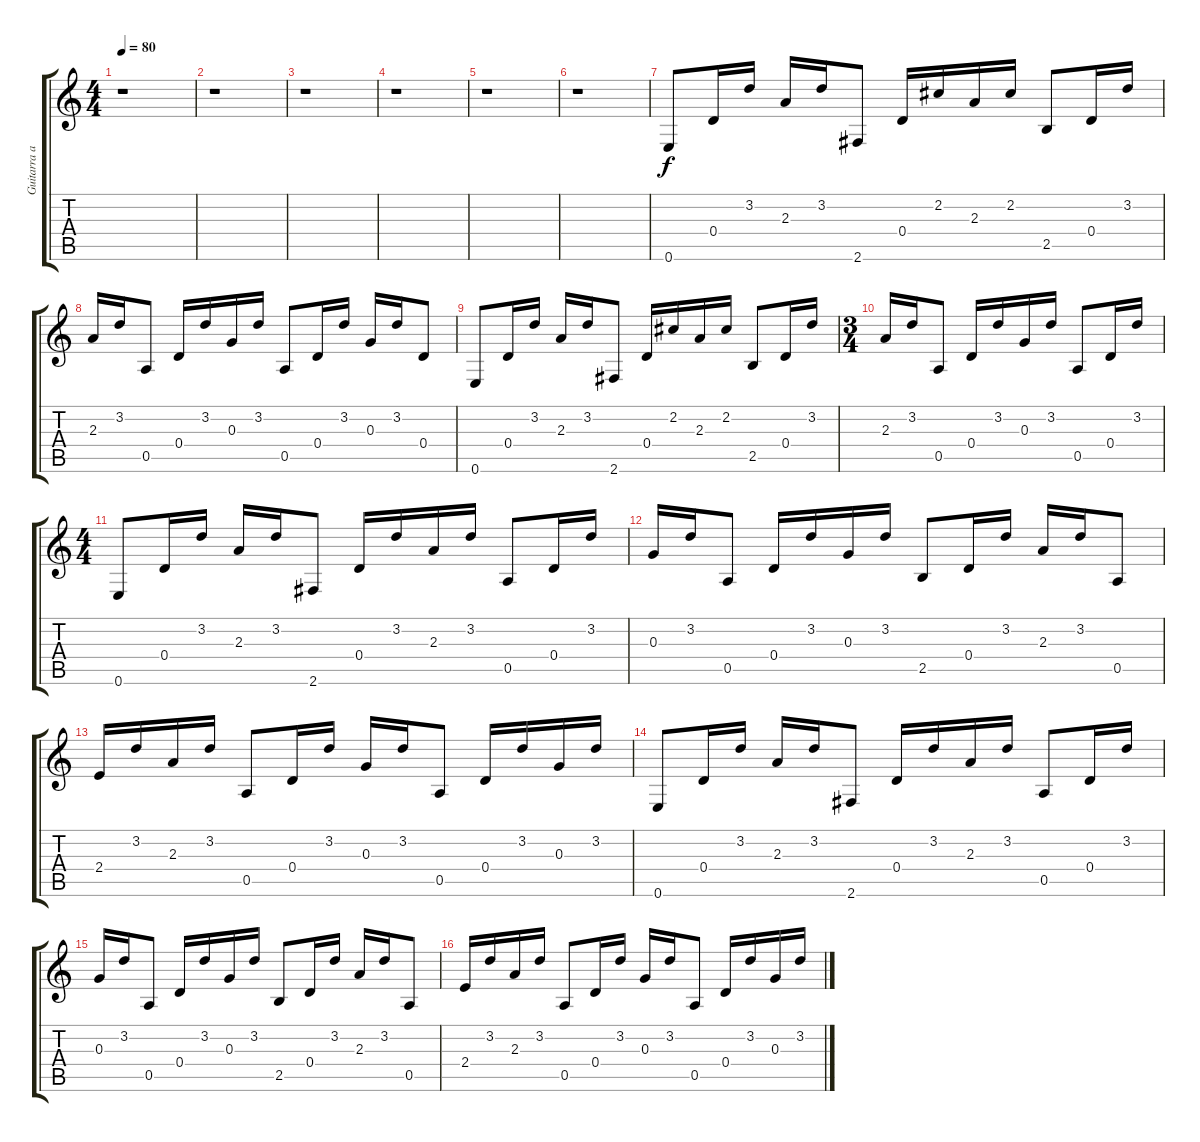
\track ("Guitarra arpegio" "Guitarra a") {instrument acousticguitarsteel}
\staff {score tabs}
\tuning (E4 B3 G3 D3 A2 E2) {hide}
\ts (4 4)
\tempo 80
\clef g2
\ks c
r.1{dy f} |
r.1 |
r.1 |
r.1 |
r.1 |
r.1 |
0.6.8 0.4.16 3.2.16 2.3.16 3.2.16 2.6.8 0.4.16 2.2.16 2.3.16 2.2.16 2.5.8 0.4.16 3.2.16 |
2.3.16 3.2.16 0.5.8 0.4.16 3.2.16 0.3.16 3.2.16 0.5.8 0.4.16 3.2.16 0.3.16 3.2.16 0.4.8 |
0.6.8 0.4.16 3.2.16 2.3.16 3.2.16 2.6.8 0.4.16 2.2.16 2.3.16 2.2.16 2.5.8 0.4.16 3.2.16 |
\ts (3 4)
2.3.16 3.2.16 0.5.8 0.4.16 3.2.16 0.3.16 3.2.16 0.5.8 0.4.16 3.2.16 |
\ts (4 4)
0.6.8 0.4.16 3.2.16 2.3.16 3.2.16 2.6.8 0.4.16 3.2.16 2.3.16 3.2.16 0.5.8 0.4.16 3.2.16 |
0.3.16 3.2.16 0.5.8 0.4.16 3.2.16 0.3.16 3.2.16 2.5.8 0.4.16 3.2.16 2.3.16 3.2.16 0.5.8 |
2.4.16 3.2.16 2.3.16 3.2.16 0.5.8 0.4.16 3.2.16 0.3.16 3.2.16 0.5.8 0.4.16 3.2.16 0.3.16 3.2.16 |
0.6.8 0.4.16 3.2.16 2.3.16 3.2.16 2.6.8 0.4.16 3.2.16 2.3.16 3.2.16 0.5.8 0.4.16 3.2.16 |
0.3.16 3.2.16 0.5.8 0.4.16 3.2.16 0.3.16 3.2.16 2.5.8 0.4.16 3.2.16 2.3.16 3.2.16 0.5.8 |
2.4.16 3.2.16 2.3.16 3.2.16 0.5.8 0.4.16 3.2.16 0.3.16 3.2.16 0.5.8 0.4.16 3.2.16 0.3.16 3.2.16
